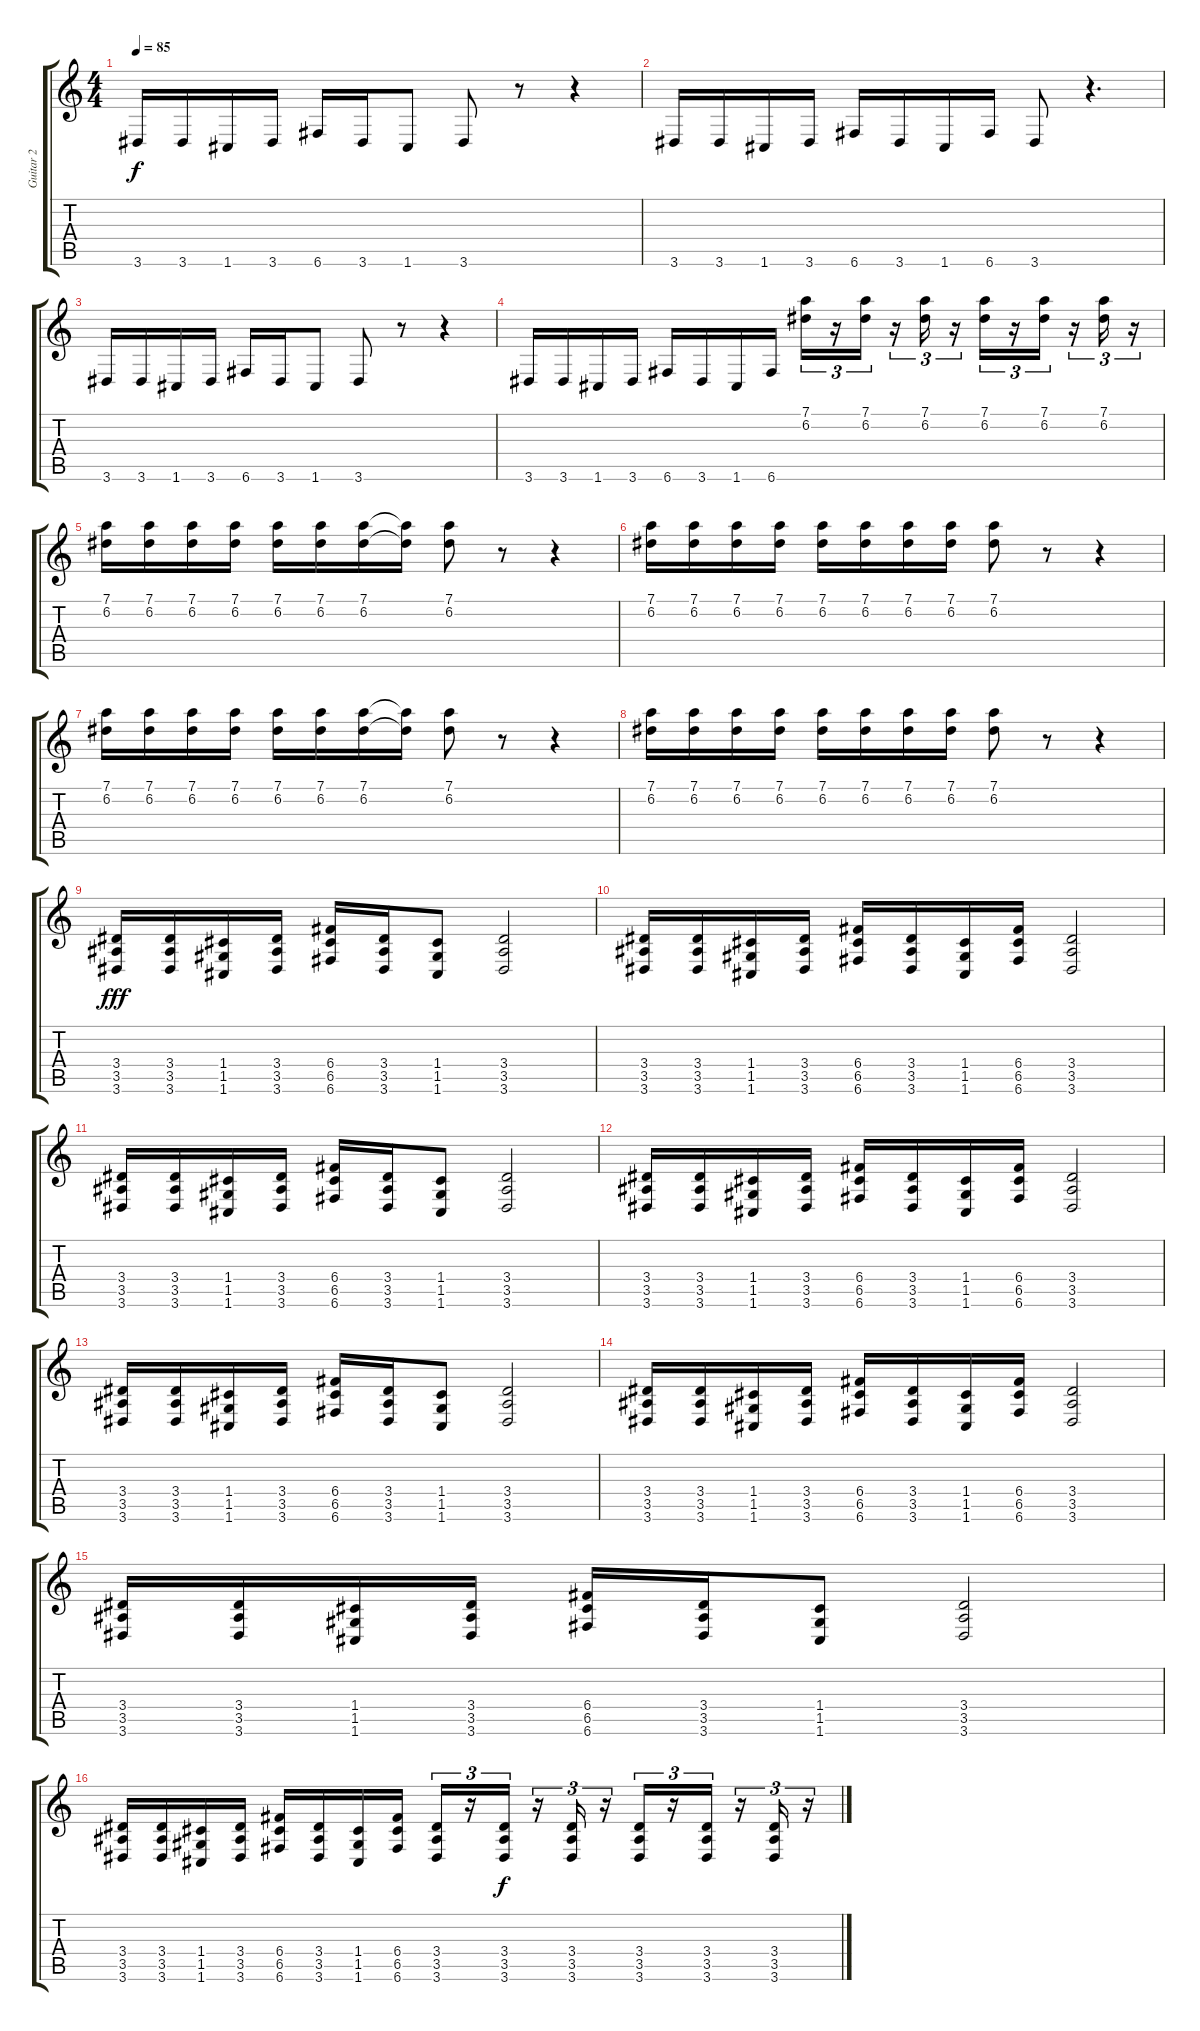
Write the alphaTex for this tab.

\track ("Guitar 2" "Guitar 2") {instrument distortionguitar}
\staff {score tabs}
\tuning (D4 A3 F3 C3 G2 C2) {hide}
\ts (4 4)
\tempo 85
\clef g2
\ks c
3.6.16{dy f} 3.6.16 1.6.16 3.6.16 6.6.16 3.6.16 1.6.8 3.6.8 r.8 r.4 |
3.6.16 3.6.16 1.6.16 3.6.16 6.6.16 3.6.16 1.6.16 6.6.16 3.6.8 r.4{d} |
3.6.16 3.6.16 1.6.16 3.6.16 6.6.16 3.6.16 1.6.8 3.6.8 r.8 r.4 |
3.6.16 3.6.16 1.6.16 3.6.16 6.6.16 3.6.16 1.6.16 6.6.16 (7.1 6.2).16{tu (3 2)} r.16{tu (3 2)} (7.1 6.2).16{tu (3 2)} r.16{tu (3 2)} (7.1 6.2).16{tu (3 2)} r.16{tu (3 2)} (7.1 6.2).16{tu (3 2)} r.16{tu (3 2)} (7.1 6.2).16{tu (3 2)} r.16{tu (3 2)} (7.1 6.2).16{tu (3 2)} r.16{tu (3 2)} |
(7.1 6.2).16 (7.1 6.2).16 (7.1 6.2).16 (7.1 6.2).16 (7.1 6.2).16 (7.1 6.2).16 (7.1 6.2).16 (7.1{t} 6.2{t}).16 (7.1 6.2).8 r.8 r.4 |
(7.1 6.2).16 (7.1 6.2).16 (7.1 6.2).16 (7.1 6.2).16 (7.1 6.2).16 (7.1 6.2).16 (7.1 6.2).16 (7.1 6.2).16 (7.1 6.2).8 r.8 r.4 |
(7.1 6.2).16 (7.1 6.2).16 (7.1 6.2).16 (7.1 6.2).16 (7.1 6.2).16 (7.1 6.2).16 (7.1 6.2).16 (7.1{t} 6.2{t}).16 (7.1 6.2).8 r.8 r.4 |
(7.1 6.2).16 (7.1 6.2).16 (7.1 6.2).16 (7.1 6.2).16 (7.1 6.2).16 (7.1 6.2).16 (7.1 6.2).16 (7.1 6.2).16 (7.1 6.2).8 r.8 r.4 |
(3.4 3.5 3.6).16{dy fff} (3.4 3.5 3.6).16 (1.4 1.5 1.6).16 (3.4 3.5 3.6).16 (6.4 6.5 6.6).16 (3.4 3.5 3.6).16 (1.4 1.5 1.6).8 (3.4 3.5 3.6).2 |
(3.4 3.5 3.6).16 (3.4 3.5 3.6).16 (1.4 1.5 1.6).16 (3.4 3.5 3.6).16 (6.4 6.5 6.6).16 (3.4 3.5 3.6).16 (1.4 1.5 1.6).16 (6.4 6.5 6.6).16 (3.4 3.5 3.6).2 |
(3.4 3.5 3.6).16 (3.4 3.5 3.6).16 (1.4 1.5 1.6).16 (3.4 3.5 3.6).16 (6.4 6.5 6.6).16 (3.4 3.5 3.6).16 (1.4 1.5 1.6).8 (3.4 3.5 3.6).2 |
(3.4 3.5 3.6).16 (3.4 3.5 3.6).16 (1.4 1.5 1.6).16 (3.4 3.5 3.6).16 (6.4 6.5 6.6).16 (3.4 3.5 3.6).16 (1.4 1.5 1.6).16 (6.4 6.5 6.6).16 (3.4 3.5 3.6).2 |
(3.4 3.5 3.6).16 (3.4 3.5 3.6).16 (1.4 1.5 1.6).16 (3.4 3.5 3.6).16 (6.4 6.5 6.6).16 (3.4 3.5 3.6).16 (1.4 1.5 1.6).8 (3.4 3.5 3.6).2 |
(3.4 3.5 3.6).16 (3.4 3.5 3.6).16 (1.4 1.5 1.6).16 (3.4 3.5 3.6).16 (6.4 6.5 6.6).16 (3.4 3.5 3.6).16 (1.4 1.5 1.6).16 (6.4 6.5 6.6).16 (3.4 3.5 3.6).2 |
(3.4 3.5 3.6).16 (3.4 3.5 3.6).16 (1.4 1.5 1.6).16 (3.4 3.5 3.6).16 (6.4 6.5 6.6).16 (3.4 3.5 3.6).16 (1.4 1.5 1.6).8 (3.4 3.5 3.6).2 |
(3.4 3.5 3.6).16 (3.4 3.5 3.6).16 (1.4 1.5 1.6).16 (3.4 3.5 3.6).16 (6.4 6.5 6.6).16 (3.4 3.5 3.6).16 (1.4 1.5 1.6).16 (6.4 6.5 6.6).16 (3.4 3.5 3.6).16{tu (3 2)} r.16{tu (3 2)} (3.4 3.5 3.6).16{tu (3 2) dy f} r.16{tu (3 2)} (3.4 3.5 3.6).16{tu (3 2)} r.16{tu (3 2)} (3.4 3.5 3.6).16{tu (3 2)} r.16{tu (3 2)} (3.4 3.5 3.6).16{tu (3 2)} r.16{tu (3 2)} (3.4 3.5 3.6).16{tu (3 2)} r.16{tu (3 2)}
